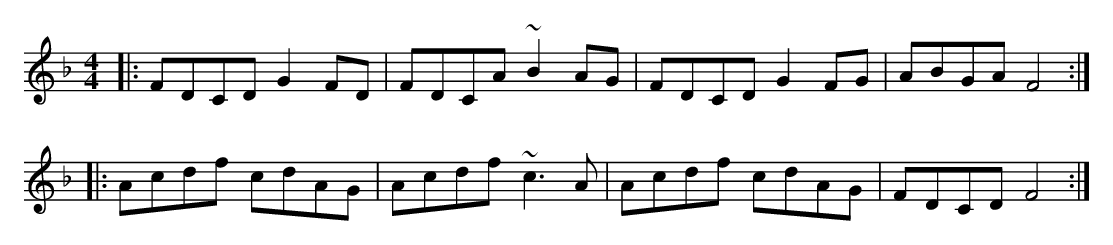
X:1
M:4/4
K:F
|:FDCD G2FD|FDCA ~B2AG|FDCD G2FG|ABGA F4:|
|:Acdf cdAG|Acdf ~c3 A|Acdf cdAG|FDCD F4:|
